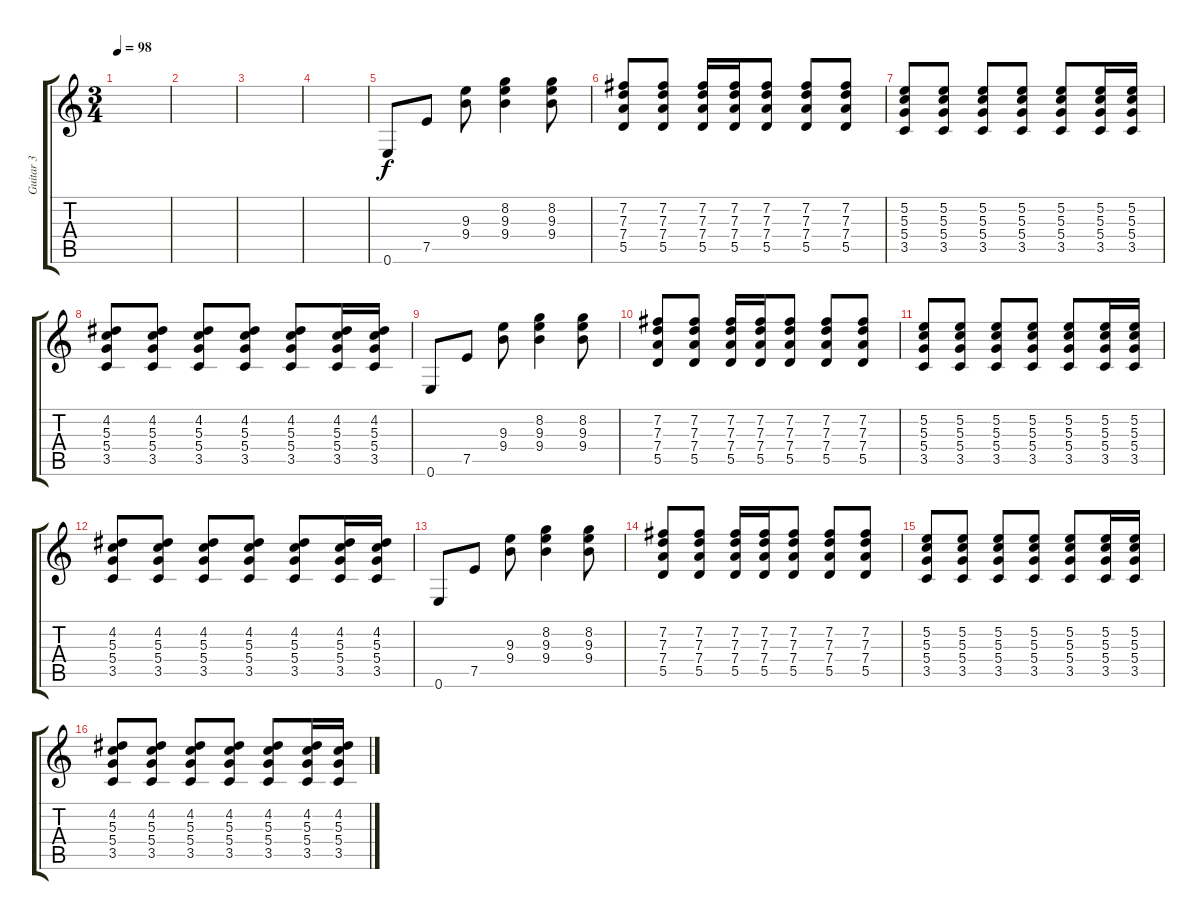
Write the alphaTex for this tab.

\track ("Guitar 3" "Guitar 3") {instrument distortionguitar}
\staff {score tabs}
\tuning (E4 B3 G3 D3 A2 E2) {hide}
\ts (3 4)
\tempo 98
\clef g2
\ks c
|
|
|
|
0.6.8 7.5.8 (9.3 9.4).8 (8.2 9.3 9.4).4 (8.2 9.3 9.4).8 |
(7.2 7.3 7.4 5.5).8 (7.2 7.3 7.4 5.5).8 (7.2 7.3 7.4 5.5).16 (7.2 7.3 7.4 5.5).16 (7.2 7.3 7.4 5.5).8 (7.2 7.3 7.4 5.5).8 (7.2 7.3 7.4 5.5).8 |
(5.2 5.3 5.4 3.5).8 (5.2 5.3 5.4 3.5).8 (5.2 5.3 5.4 3.5).8 (5.2 5.3 5.4 3.5).8 (5.2 5.3 5.4 3.5).8 (5.2 5.3 5.4 3.5).16 (5.2 5.3 5.4 3.5).16 |
(4.2 5.3 5.4 3.5).8 (4.2 5.3 5.4 3.5).8 (4.2 5.3 5.4 3.5).8 (4.2 5.3 5.4 3.5).8 (4.2 5.3 5.4 3.5).8 (4.2 5.3 5.4 3.5).16 (4.2 5.3 5.4 3.5).16 |
0.6.8 7.5.8 (9.3 9.4).8 (8.2 9.3 9.4).4 (8.2 9.3 9.4).8 |
(7.2 7.3 7.4 5.5).8 (7.2 7.3 7.4 5.5).8 (7.2 7.3 7.4 5.5).16 (7.2 7.3 7.4 5.5).16 (7.2 7.3 7.4 5.5).8 (7.2 7.3 7.4 5.5).8 (7.2 7.3 7.4 5.5).8 |
(5.2 5.3 5.4 3.5).8 (5.2 5.3 5.4 3.5).8 (5.2 5.3 5.4 3.5).8 (5.2 5.3 5.4 3.5).8 (5.2 5.3 5.4 3.5).8 (5.2 5.3 5.4 3.5).16 (5.2 5.3 5.4 3.5).16 |
(4.2 5.3 5.4 3.5).8 (4.2 5.3 5.4 3.5).8 (4.2 5.3 5.4 3.5).8 (4.2 5.3 5.4 3.5).8 (4.2 5.3 5.4 3.5).8 (4.2 5.3 5.4 3.5).16 (4.2 5.3 5.4 3.5).16 |
0.6.8 7.5.8 (9.3 9.4).8 (8.2 9.3 9.4).4 (8.2 9.3 9.4).8 |
(7.2 7.3 7.4 5.5).8 (7.2 7.3 7.4 5.5).8 (7.2 7.3 7.4 5.5).16 (7.2 7.3 7.4 5.5).16 (7.2 7.3 7.4 5.5).8 (7.2 7.3 7.4 5.5).8 (7.2 7.3 7.4 5.5).8 |
(5.2 5.3 5.4 3.5).8 (5.2 5.3 5.4 3.5).8 (5.2 5.3 5.4 3.5).8 (5.2 5.3 5.4 3.5).8 (5.2 5.3 5.4 3.5).8 (5.2 5.3 5.4 3.5).16 (5.2 5.3 5.4 3.5).16 |
(4.2 5.3 5.4 3.5).8 (4.2 5.3 5.4 3.5).8 (4.2 5.3 5.4 3.5).8 (4.2 5.3 5.4 3.5).8 (4.2 5.3 5.4 3.5).8 (4.2 5.3 5.4 3.5).16 (4.2 5.3 5.4 3.5).16
